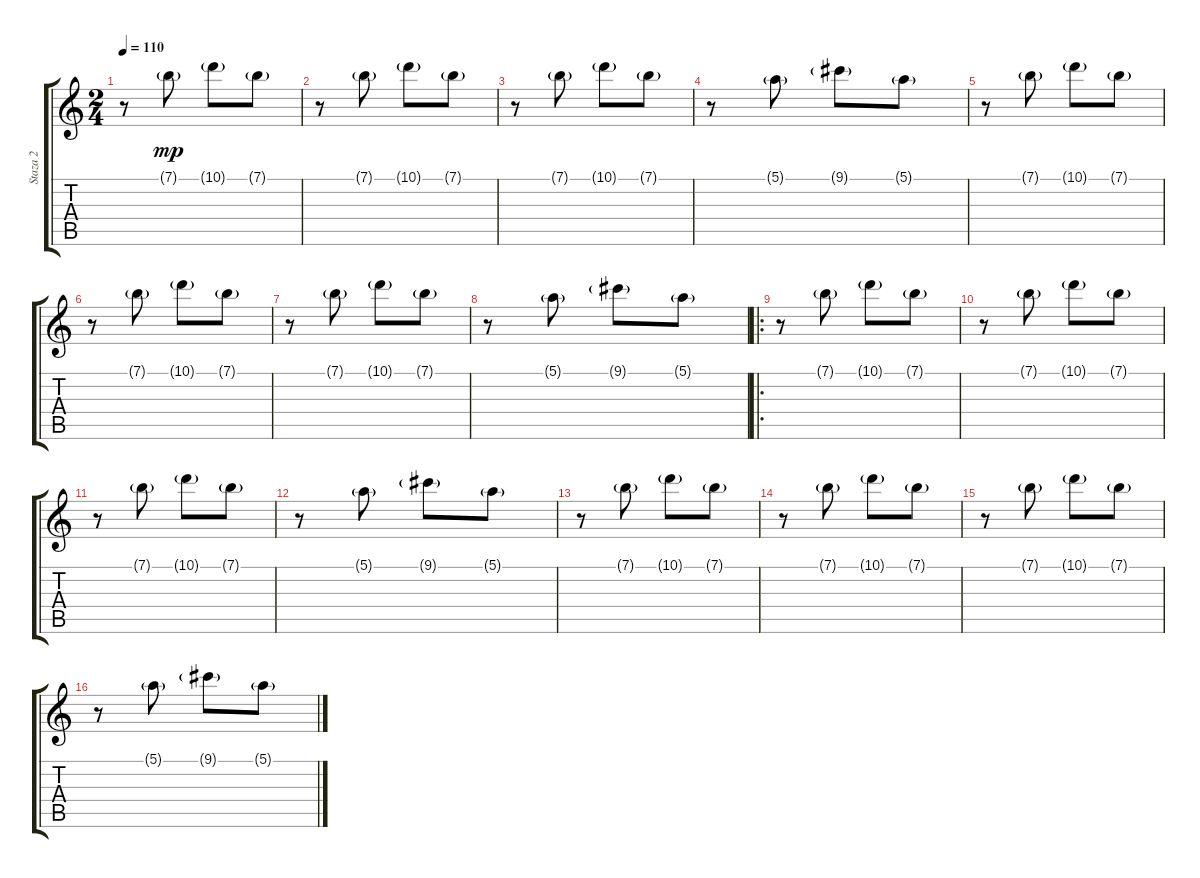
\track ("Staza 2" "Staza 2") {instrument electricguitarclean}
\staff {score tabs}
\tuning (E4 B3 G3 D3 A2 E2) {hide}
\ts (2 4)
\tempo 110
\clef g2
\ks c
r.8{dy mp} 7.1{g}.8 10.1{g}.8 7.1{g}.8 |
r.8 7.1{g}.8 10.1{g}.8 7.1{g}.8 |
r.8 7.1{g}.8 10.1{g}.8 7.1{g}.8 |
r.8 5.1{g}.8 9.1{g}.8 5.1{g}.8 |
r.8 7.1{g}.8 10.1{g}.8 7.1{g}.8 |
r.8 7.1{g}.8 10.1{g}.8 7.1{g}.8 |
r.8 7.1{g}.8 10.1{g}.8 7.1{g}.8 |
r.8 5.1{g}.8 9.1{g}.8 5.1{g}.8 |
\ro
r.8 7.1{g}.8 10.1{g}.8 7.1{g}.8 |
r.8 7.1{g}.8 10.1{g}.8 7.1{g}.8 |
r.8 7.1{g}.8 10.1{g}.8 7.1{g}.8 |
r.8 5.1{g}.8 9.1{g}.8 5.1{g}.8 |
r.8 7.1{g}.8 10.1{g}.8 7.1{g}.8 |
r.8 7.1{g}.8 10.1{g}.8 7.1{g}.8 |
r.8 7.1{g}.8 10.1{g}.8 7.1{g}.8 |
r.8 5.1{g}.8 9.1{g}.8 5.1{g}.8
